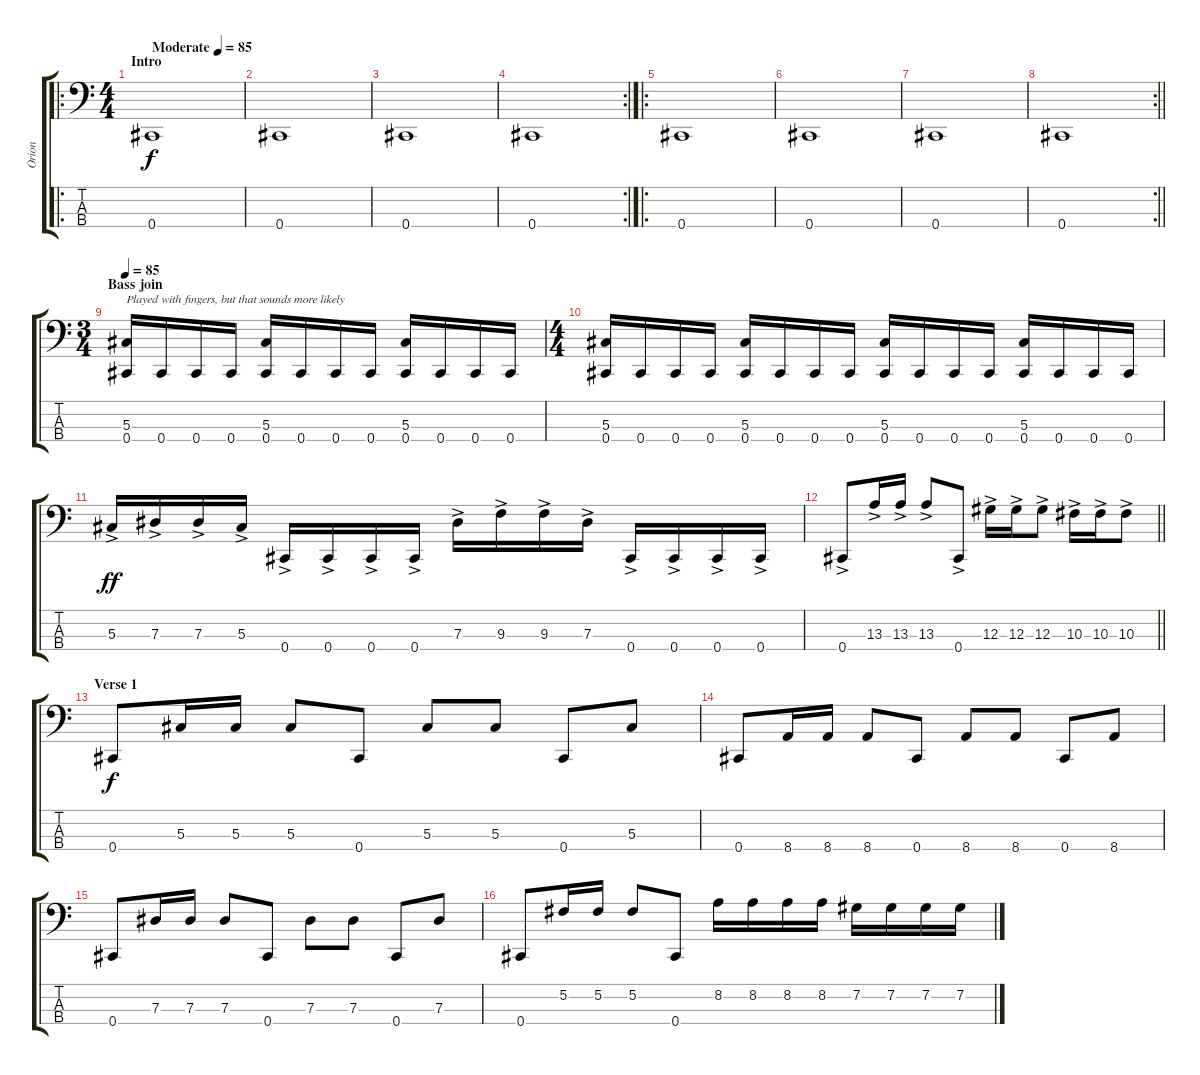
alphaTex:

\track ("Orion" "Orion") {instrument electricbasspick}
\staff {score tabs}
\tuning (Gb2 Db2 Ab1 Db1) {hide}
\ro
\ts (4 4)
\section ("" "Intro")
\tempo (85 "Moderate")
\tempo 70
\tempo (85 "Moderate")
\clef f4
\ks c
0.4.1{dy f instrument electricbasspick} |
0.4.1 |
0.4.1 |
\rc 2
0.4.1 |
\ro
0.4.1 |
0.4.1 |
0.4.1 |
\rc 2
\barLineRight lightlight
0.4.1 |
\ts (3 4)
\section ("" "Bass join")
\tempo 85
(5.3 0.4).16{txt "Played with fingers, but that sounds more likely"} 0.4.16 0.4.16 0.4.16 (5.3 0.4).16 0.4.16 0.4.16 0.4.16 (5.3 0.4).16 0.4.16 0.4.16 0.4.16 |
\ts (4 4)
(5.3 0.4).16 0.4.16 0.4.16 0.4.16 (5.3 0.4).16 0.4.16 0.4.16 0.4.16 (5.3 0.4).16 0.4.16 0.4.16 0.4.16 (5.3 0.4).16 0.4.16 0.4.16 0.4.16 |
5.3{ac}.16{dy ff} 7.3{ac}.16 7.3{ac}.16 5.3{ac}.16 0.4{ac}.16 0.4{ac}.16 0.4{ac}.16 0.4{ac}.16 7.3{ac}.16 9.3{ac}.16 9.3{ac}.16 7.3{ac}.16 0.4{ac}.16 0.4{ac}.16 0.4{ac}.16 0.4{ac}.16 |
\barLineRight lightlight
0.4{ac}.8 13.3{ac}.16 13.3{ac}.16 13.3{ac}.8 0.4{ac}.8 12.3{ac}.16 12.3{ac}.16 12.3{ac}.8 10.3{ac}.16 10.3{ac}.16 10.3{ac}.8 |
\section ("" "Verse 1")
0.4.8{dy f instrument electricbassfinger} 5.3.16 5.3.16 5.3.8 0.4.8 5.3.8 5.3.8 0.4.8 5.3.8 |
0.4.8 8.4.16 8.4.16 8.4.8 0.4.8 8.4.8 8.4.8 0.4.8 8.4.8 |
0.4.8 7.3.16 7.3.16 7.3.8 0.4.8 7.3.8 7.3.8 0.4.8 7.3.8 |
0.4.8 5.2.16 5.2.16 5.2.8 0.4.8 8.2.16 8.2.16 8.2.16 8.2.16 7.2.16 7.2.16 7.2.16 7.2.16
